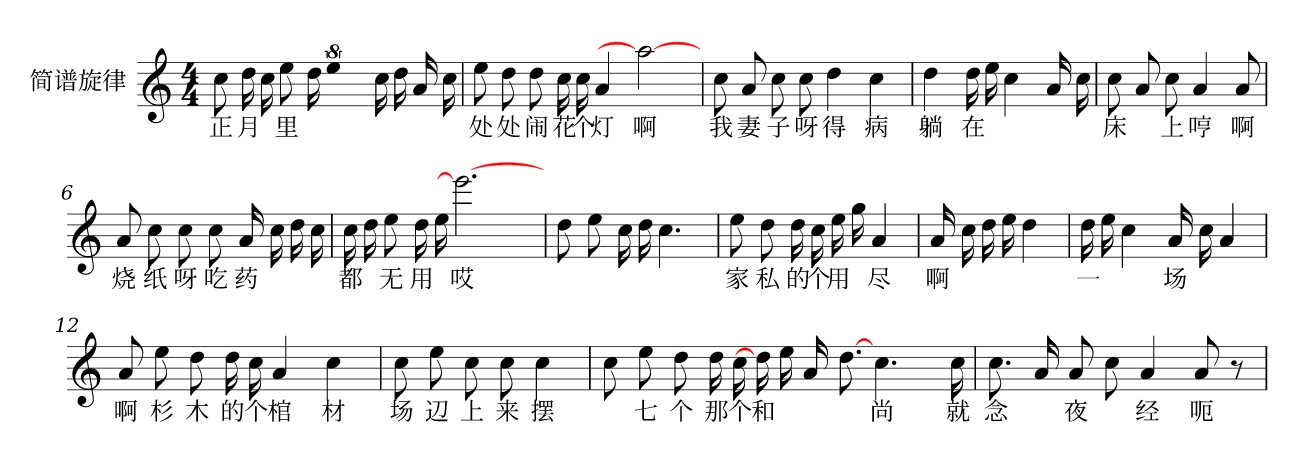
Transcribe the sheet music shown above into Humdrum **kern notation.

**kern	**text
*part1	*part1
*staff1	*staff1
*I"简谱旋律	*
*k[]	*
*M4/4	*
=1	=1
8cc	正
16dd	月
16cc	.
8ee	里
16dd	.
!LO:N:vis=4	!
16%5ee	.
16cc	.
16dd	.
16a	.
16cc	.
=2	=2
8ee	处
8dd	处
8dd	闹
16cc	花
16cc	个
4a	灯
2aa_	啊
=3	=3
8cc	我
8a	妻
8cc	子
8cc	呀
4dd	得
4cc	病
=4	=4
4dd	躺
16dd	在
16ee	.
4cc	.
16a	.
16cc	.
=5	=5
8cc	床
8a	.
8cc	上
4a	哼
8a	啊
=6	=6
8a	烧
8cc	纸
8cc	呀
8cc	吃
16a	药
16cc	.
16dd	.
16cc	.
=7	=7
16cc	都
16dd	.
8ee	无
16dd	用
16ee	.
2.eee_	哎
=8	=8
8dd	.
8ee	.
16cc	.
16dd	.
4.cc	.
=9	=9
8ee	家
8dd	私
16dd	的
16cc	个
16ee	用
16gg	.
4a	尽
=10	=10
16a	啊
16cc	.
16dd	.
16ee	.
4dd	.
=11	=11
16dd	一
16ee	.
4cc	.
16a	场
16cc	.
4a	.
=12	=12
8a	啊
8ee	杉
8dd	木
16dd	的
16cc	个
4a	棺
4cc	材
=13	=13
8cc	场
8ee	辺
8cc	上
8cc	来
4cc	摆
=14	=14
8cc	.
8ee	七
8dd	个
16dd	那
16cc	个
16dd]	和
16ee	.
16a	.
!LO:N:vis=8.	!
[8dd	.
!LO:N:vis=4.	!
4..cc	尚
16cc	就
=15	=15
8.cc	念
16a	.
8a	夜
8cc	.
4a	经
8a	呃
8r	.
=	=
*-	*-
